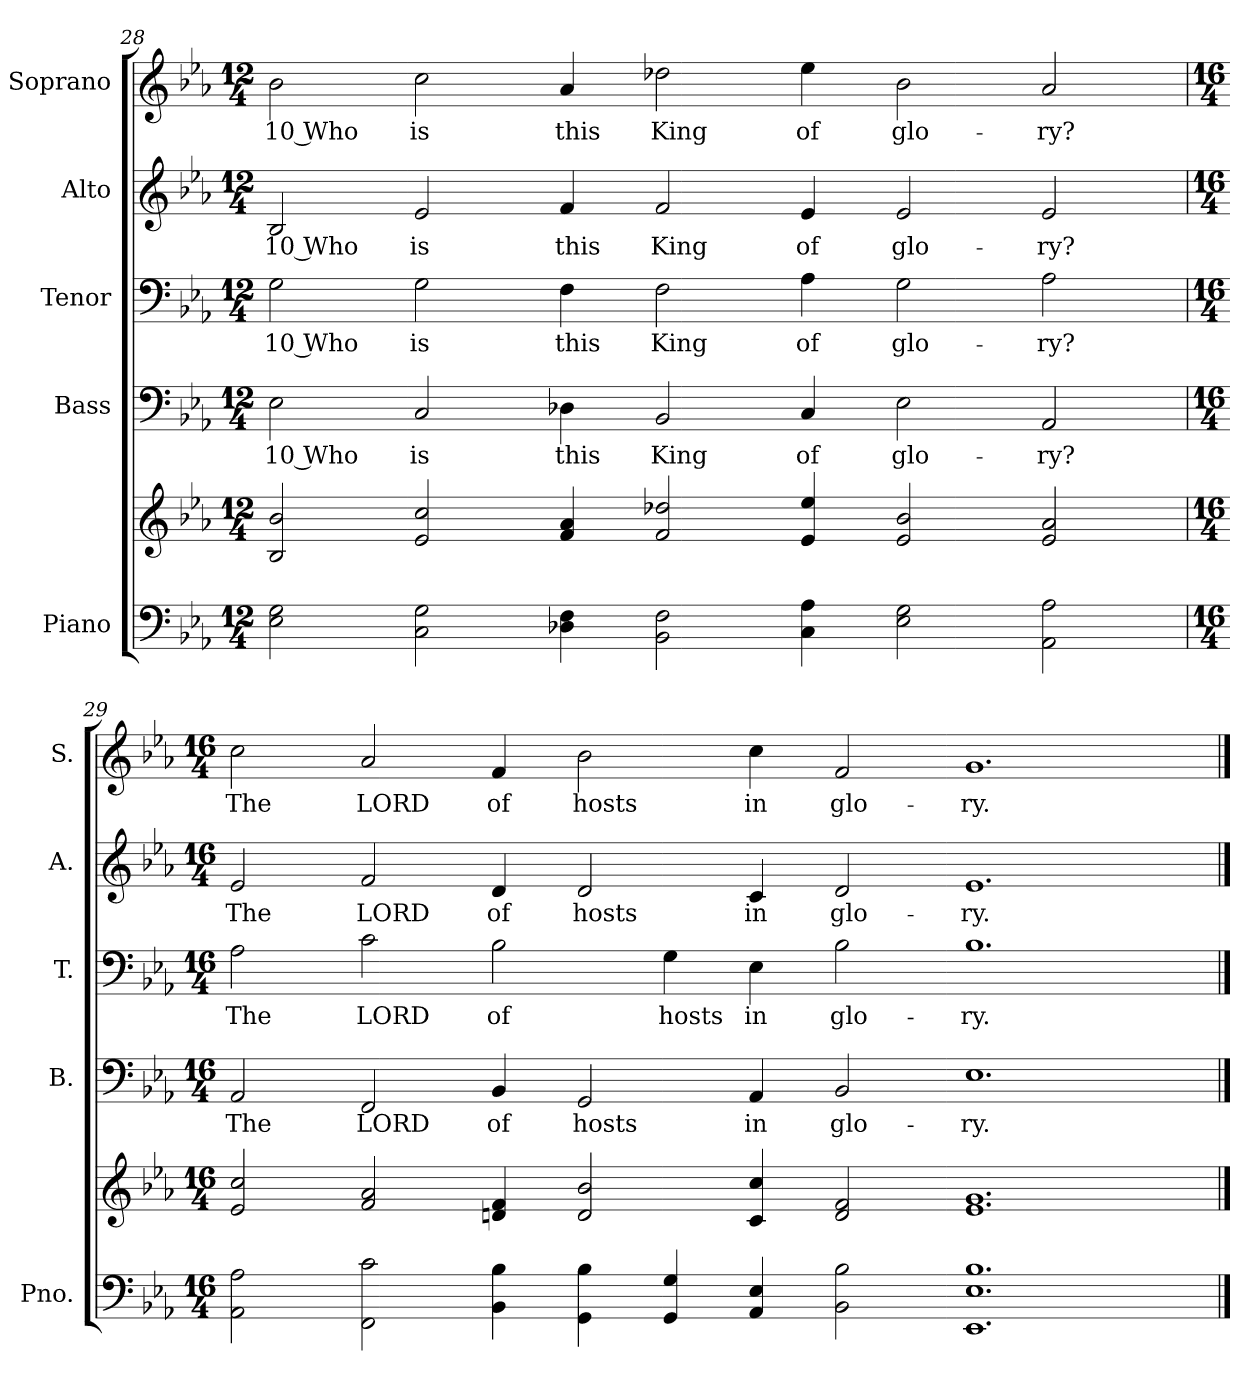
**kern	**kern	**kern	**text	**kern	**text	**kern	**text	**kern	**text
*part5	*part5	*part4	*part4	*part3	*part3	*part2	*part2	*part1	*part1
*staff6	*staff5	*staff4	*staff4	*staff3	*staff3	*staff2	*staff2	*staff1	*staff1
*I"Piano	*	*I"Bass	*	*I"Tenor	*	*I"Alto	*	*I"Soprano	*
*I'Pno.	*	*I'B.	*	*I'T.	*	*I'A.	*	*I'S.	*
!!LO:PB:g=z
*clefF4	*clefG2	*clefF4	*	*clefF4	*	*clefG2	*	*clefG2	*
*k[b-e-a-]	*k[b-e-a-]	*k[b-e-a-]	*	*k[b-e-a-]	*	*k[b-e-a-]	*	*k[b-e-a-]	*
*E-:	*E-:	*E-:	*	*E-:	*	*E-:	*	*E-:	*
*M12/4	*M12/4	*M12/4	*	*M12/4	*	*M12/4	*	*M12/4	*
=28	=28	=28	=28	=28	=28	=28	=28	=28	=28
!	!	!	!LO:LY:b:color=#000000	!	!	!	!	!	!
!	!	!	!	!	!LO:LY:b:color=#000000	!	!	!	!
!	!	!	!	!	!	!	!LO:LY:b:color=#000000	!	!
!	!	!	!	!	!	!	!	!	!LO:LY:b:color=#000000
2E-i\ 2Gi	2B-i/ 2b-i	2E-i\	10 Who	2Gi\	10 Who	2B-i/	10 Who	2b-i\	10 Who
!	!	!	!LO:LY:b:color=#000000	!	!	!	!	!	!
!	!	!	!	!	!LO:LY:b:color=#000000	!	!	!	!
!	!	!	!	!	!	!	!LO:LY:b:color=#000000	!	!
!	!	!	!	!	!	!	!	!	!LO:LY:b:color=#000000
2Ci\ 2Gi	2e-i/ 2cci	2Ci/	is	2Gi\	is	2e-i/	is	2cci\	is
!	!	!	!LO:LY:b:color=#000000	!	!	!	!	!	!
!	!	!	!	!	!LO:LY:b:color=#000000	!	!	!	!
!	!	!	!	!	!	!	!LO:LY:b:color=#000000	!	!
!	!	!	!	!	!	!	!	!	!LO:LY:b:color=#000000
4D-Xi\ 4Fi	4fi/ 4a-i	4D-Xi\	this	4Fi\	this	4fi/	this	4a-i/	this
!	!	!	!LO:LY:b:color=#000000	!	!	!	!	!	!
!	!	!	!	!	!LO:LY:b:color=#000000	!	!	!	!
!	!	!	!	!	!	!	!LO:LY:b:color=#000000	!	!
!	!	!	!	!	!	!	!	!	!LO:LY:b:color=#000000
2BB-i\ 2Fi	2fi/ 2dd-Xi	2BB-i/	King	2Fi\	King	2fi/	King	2dd-Xi\	King
!	!	!	!LO:LY:b:color=#000000	!	!	!	!	!	!
!	!	!	!	!	!LO:LY:b:color=#000000	!	!	!	!
!	!	!	!	!	!	!	!LO:LY:b:color=#000000	!	!
!	!	!	!	!	!	!	!	!	!LO:LY:b:color=#000000
4Ci\ 4A-i	4e-i/ 4ee-i	4Ci/	of	4A-i\	of	4e-i/	of	4ee-i\	of
!	!	!	!LO:LY:b:color=#000000	!	!	!	!	!	!
!	!	!	!	!	!LO:LY:b:color=#000000	!	!	!	!
!	!	!	!	!	!	!	!LO:LY:b:color=#000000	!	!
!	!	!	!	!	!	!	!	!	!LO:LY:b:color=#000000
2E-i\ 2Gi	2e-i/ 2b-i	2E-i\	glo-	2Gi\	glo-	2e-i/	glo-	2b-i\	glo-
!	!	!	!LO:LY:b:color=#000000	!	!	!	!	!	!
!	!	!	!	!	!LO:LY:b:color=#000000	!	!	!	!
!	!	!	!	!	!	!	!LO:LY:b:color=#000000	!	!
!	!	!	!	!	!	!	!	!	!LO:LY:b:color=#000000
2AA-i\ 2A-i	2e-i/ 2a-i	2AA-i/	-ry?	2A-i\	-ry?	2e-i/	-ry?	2a-i/	-ry?
!!LO:PB:g=z
=29	=29	=29	=29	=29	=29	=29	=29	=29	=29
*M16/4	*M16/4	*M16/4	*	*M16/4	*	*M16/4	*	*M16/4	*
!	!	!	!LO:LY:b:color=#000000	!	!	!	!	!	!
!	!	!	!	!	!LO:LY:b:color=#000000	!	!	!	!
!	!	!	!	!	!	!	!LO:LY:b:color=#000000	!	!
!	!	!	!	!	!	!	!	!	!LO:LY:b:color=#000000
2AA-i\ 2A-i	2e-i/ 2cci	2AA-i/	The	2A-i\	The	2e-i/	The	2cci\	The
!	!	!	!LO:LY:b:color=#000000	!	!	!	!	!	!
!	!	!	!	!	!LO:LY:b:color=#000000	!	!	!	!
!	!	!	!	!	!	!	!LO:LY:b:color=#000000	!	!
!	!	!	!	!	!	!	!	!	!LO:LY:b:color=#000000
2FFi\ 2ci	2fi/ 2a-i	2FFi/	LORD	2ci\	LORD	2fi/	LORD	2a-i/	LORD
!	!	!	!LO:LY:b:color=#000000	!	!	!	!	!	!
!	!	!	!	!	!LO:LY:b:color=#000000	!	!	!	!
!	!	!	!	!	!	!	!LO:LY:b:color=#000000	!	!
!	!	!	!	!	!	!	!	!	!LO:LY:b:color=#000000
4BB-i\ 4B-i	4dni/ 4fi	4BB-i/	of	2B-i\	of	4di/	of	4fi/	of
!	!	!	!LO:LY:b:color=#000000	!	!	!	!	!	!
!	!	!	!	!	!	!	!LO:LY:b:color=#000000	!	!
!	!	!	!	!	!	!	!	!	!LO:LY:b:color=#000000
4GGi\ 4B-i	2di/ 2b-i	2GGi/	hosts	.	.	2di/	hosts	2b-i\	hosts
!	!	!	!	!	!LO:LY:b:color=#000000	!	!	!	!
4GGi/ 4Gi	.	.	.	4Gi\	hosts	.	.	.	.
!	!	!	!LO:LY:b:color=#000000	!	!	!	!	!	!
!	!	!	!	!	!LO:LY:b:color=#000000	!	!	!	!
!	!	!	!	!	!	!	!LO:LY:b:color=#000000	!	!
!	!	!	!	!	!	!	!	!	!LO:LY:b:color=#000000
4AA-i/ 4E-i	4ci/ 4cci	4AA-i/	in	4E-i\	in	4ci/	in	4cci\	in
!	!	!	!LO:LY:b:color=#000000	!	!	!	!	!	!
!	!	!	!	!	!LO:LY:b:color=#000000	!	!	!	!
!	!	!	!	!	!	!	!LO:LY:b:color=#000000	!	!
!	!	!	!	!	!	!	!	!	!LO:LY:b:color=#000000
2BB-i\ 2B-i	2di/ 2fi	2BB-i/	glo-	2B-i\	glo-	2di/	glo-	2fi/	glo-
!	!	!	!LO:LY:b:color=#000000	!	!	!	!	!	!
!	!	!	!	!	!LO:LY:b:color=#000000	!	!	!	!
!	!	!	!	!	!	!	!LO:LY:b:color=#000000	!	!
!	!	!	!	!	!	!	!	!	!LO:LY:b:color=#000000
1.EE-i 1.E-i 1.B-i	1.e-i 1.gi	1.E-i	-ry.	1.B-i	-ry.	1.e-i	-ry.	1.gi	-ry.
==	==	==	==	==	==	==	==	==	==
*-	*-	*-	*-	*-	*-	*-	*-	*-	*-
